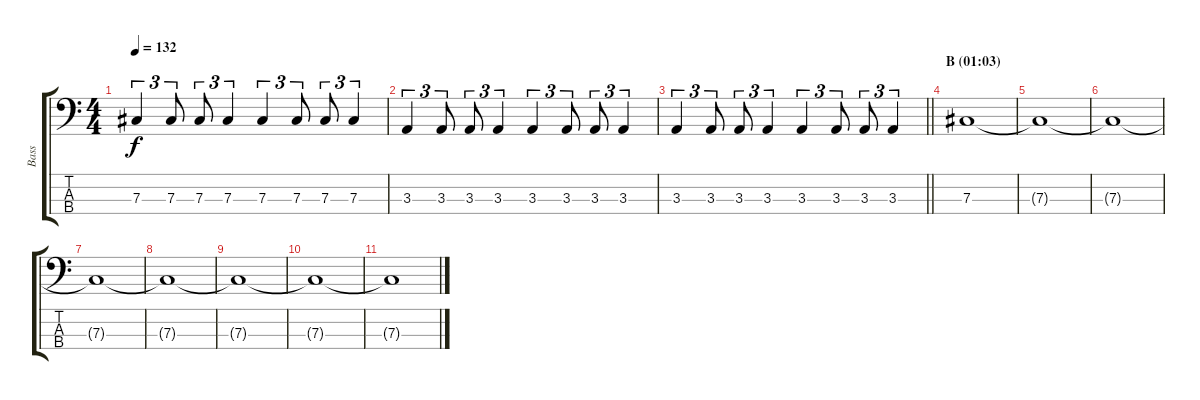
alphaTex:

\track ("Bass" "Bass") {instrument electricbassfinger}
\staff {score tabs}
\tuning (E2 B1 Gb1 Db1) {hide}
\ts (4 4)
\tempo 132
\clef f4
\ks c
7.3.4{tu (3 2) dy f} 7.3.8{tu (3 2)} 7.3.8{tu (3 2)} 7.3.4{tu (3 2)} 7.3.4{tu (3 2)} 7.3.8{tu (3 2)} 7.3.8{tu (3 2)} 7.3.4{tu (3 2)} |
3.3.4{tu (3 2)} 3.3.8{tu (3 2)} 3.3.8{tu (3 2)} 3.3.4{tu (3 2)} 3.3.4{tu (3 2)} 3.3.8{tu (3 2)} 3.3.8{tu (3 2)} 3.3.4{tu (3 2)} |
\barLineRight lightlight
3.3.4{tu (3 2)} 3.3.8{tu (3 2)} 3.3.8{tu (3 2)} 3.3.4{tu (3 2)} 3.3.4{tu (3 2)} 3.3.8{tu (3 2)} 3.3.8{tu (3 2)} 3.3.4{tu (3 2)} |
\section ("" "B (01:03)")
7.3.1 |
7.3{t}.1 |
7.3{t}.1 |
7.3{t}.1 |
7.3{t}.1 |
7.3{t}.1 |
7.3{t}.1 |
7.3{t}.1
